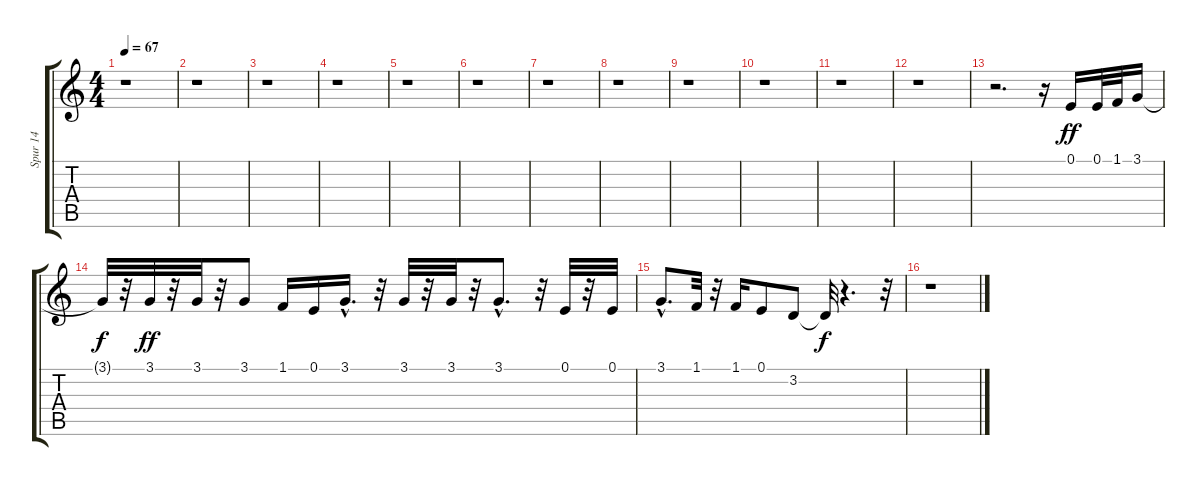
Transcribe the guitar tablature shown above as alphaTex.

\track ("Spur 14" "Spur 14") {instrument voiceoohs}
\staff {score tabs}
\tuning (E4 B3 G3 D3 A2 E2) {hide}
\ts (4 4)
\tempo 67
\clef g2
\ks c
r.1{dy ff instrument voiceoohs} |
r.1 |
r.1 |
r.1 |
r.1 |
r.1 |
r.1 |
r.1 |
r.1 |
r.1 |
r.1 |
r.1 |
r.2{d} r.16 0.1.16 0.1.32 1.1.32 3.1.16 |
3.1{t}.32{dy f} r.32 3.1.32{dy ff} r.32 3.1.32 r.32 3.1.8 1.1.16 0.1.16 3.1{hac}.16{d} r.32 3.1.32 r.32 3.1.32 r.32 3.1{hac}.8{d} r.32 0.1.32 r.32 0.1.32 |
3.1{hac}.8{d} 1.1.32 r.32 1.1.16 0.1.8 3.2.8 3.2{t}.32{dy f} r.4{d} r.32 |
r.1
